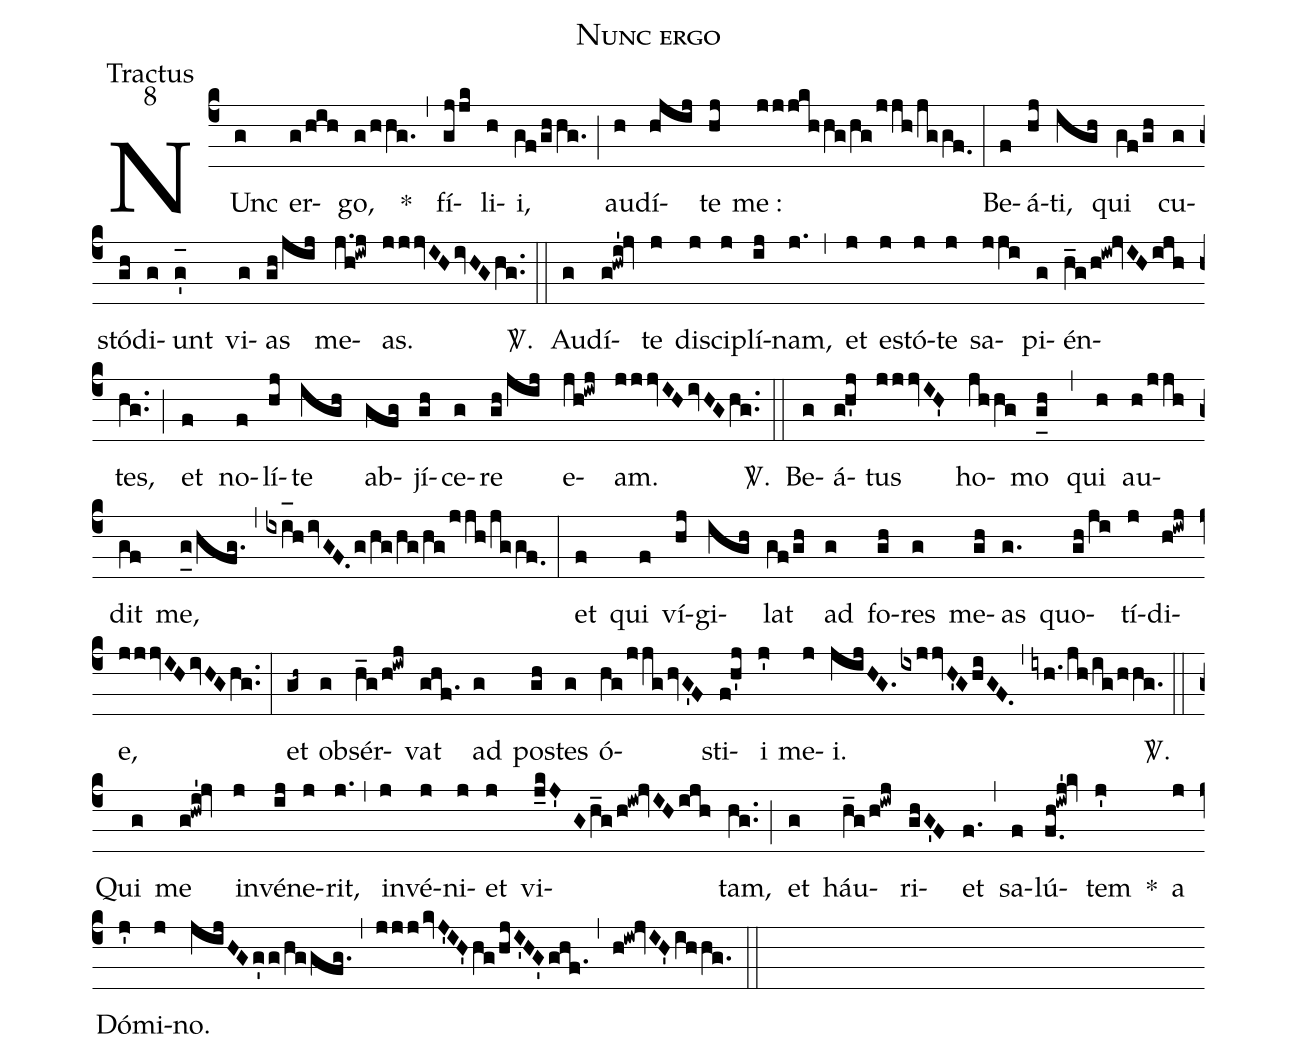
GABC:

name:Nunc ergo;
office-part:Tractus;
mode:8;
%%
(c4) NUnc(g) er(g/hih)go,(g/hhg.) *(,) fí(gjjk)li(h)i,(gf/ghhg.) (;) au(h)dí(hjij)te(hj) me :(jjjkhhg/hg/jjh/jggf.0) (:) Be(f)á(hj)ti,(igh) qui(gf/gh) cu(g)stó(gh)di(g)unt(g'_[oh:h]) vi(g)as(gh/jij) me(j.h!iwj)as.(jjjvIHivHGhg..) <sp>V/</sp>.(::) Au(g)dí(g!hwi'!jv)te(j) di(j)sci(j)plí(ij)nam,(j.) (,) et(j) e(j)stó(j)te(j) sa(jji)pi(g)én(h_g/h!iw!jvIHijh)tes,(hg..) (;) et(f) no(f)lí(hj)te(igh) ab(gfg)jí(gh)ce(g)re(gh/jij) e(jh!iwj)am.(jjjvIHivHGhg..) <sp>V/</sp>.(::) Be(g)á(g!h'j)tus(jjjvIH') ho(jhhg)mo(g_[uh:l]h) (,) qui(h) au(h/jjh)dit(gf) me,(g_0[uh:l]/hfg.) (,) (ixi_[oh:h]h/ivGF.g/hg/hg/hg/jjh/jggf.0) (:) et(f) qui(f) ví(hj)gi(igh)lat(gf/gh) ad(g) fo(gh)res(g) me(gh)as(g.) quo(gh/ji)tí(j)di(h!iwj)e,(jjjvIHivHGhg..) (:) et(gh~) ob(g)sér(h_g/h!iwj)vat(ghf.1) ad(g) po(gh)stes(g) ó(hg/jjg/hvG'F)sti(f!h'j)i(j') me(j)i.(jijHG./ixjjvH'GhiGF.) (,) (iyh./jh/ig/hhg.) <sp>V/</sp>.(::) Qui(g) me(g!hwi'!jv) in(j)vé(ij)ne(j)rit,(j.) (,) in(j)vé(j)ni(j)et(j) vi(j_kJ'G/h_g/h!iw!jvIHijh)tam,(hg..) (;) et(g) háu(h_g/h!iwj)ri(ghG'F)et(f.) (,) sa(f)lú(f.0h!iwj'!kv)tem(j') *() a(j) Dó(j')mi(j)no.(jijHGg'g/hggfg.) (,) (jjjkvJ'IH'hg/hjI'HG'ghf.1) (,) (h!iw!jvIH'ihhg.) (::)
